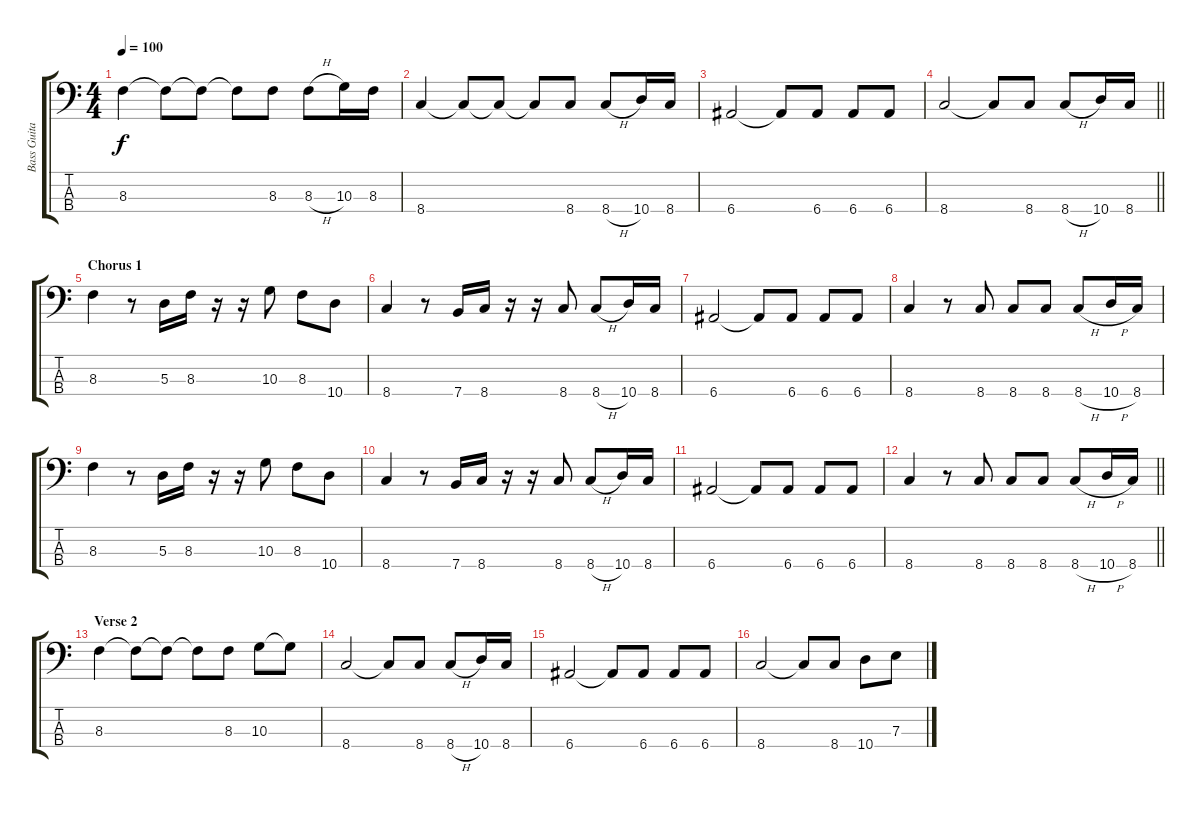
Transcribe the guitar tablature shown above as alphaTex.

\track ("Bass Guitar" "Bass Guita") {instrument electricbassfinger}
\staff {score tabs}
\tuning (G2 D2 A1 E1) {hide}
\ts (4 4)
\tempo 100
\clef f4
\ks c
8.3.4{dy f} 8.3{t}.8 8.3{t}.8 8.3{t}.8 8.3.8 8.3{h}.8 10.3.16 8.3.16 |
8.4.4 8.4{t}.8 8.4{t}.8 8.4{t}.8 8.4.8 8.4{h}.8 10.4.16 8.4.16 |
6.4.2 6.4{t}.8 6.4.8 6.4.8 6.4.8 |
\barLineRight lightlight
8.4.2 8.4{t}.8 8.4.8 8.4{h}.8 10.4.16 8.4.16 |
\section ("" "Chorus 1")
8.3.4 r.8 5.3.16 8.3.16 r.16 r.16 10.3.8 8.3.8 10.4.8 |
8.4.4 r.8 7.4.16 8.4.16 r.16 r.16 8.4.8 8.4{h}.8 10.4.16 8.4.16 |
6.4.2 6.4{t}.8 6.4.8 6.4.8 6.4.8 |
8.4.4 r.8 8.4.8 8.4.8 8.4.8 8.4{h}.8 10.4{h}.16 8.4.16 |
8.3.4 r.8 5.3.16 8.3.16 r.16 r.16 10.3.8 8.3.8 10.4.8 |
8.4.4 r.8 7.4.16 8.4.16 r.16 r.16 8.4.8 8.4{h}.8 10.4.16 8.4.16 |
6.4.2 6.4{t}.8 6.4.8 6.4.8 6.4.8 |
\barLineRight lightlight
8.4.4 r.8 8.4.8 8.4.8 8.4.8 8.4{h}.8 10.4{h}.16 8.4.16 |
\section ("" "Verse 2")
8.3.4{volume 12} 8.3{t}.8 8.3{t}.8 8.3{t}.8 8.3.8 10.3.8 10.3{t}.8 |
8.4.2 8.4{t}.8 8.4.8 8.4{h}.8 10.4.16 8.4.16 |
6.4.2 6.4{t}.8 6.4.8 6.4.8 6.4.8 |
8.4.2 8.4{t}.8 8.4.8 10.4.8 7.3.8
